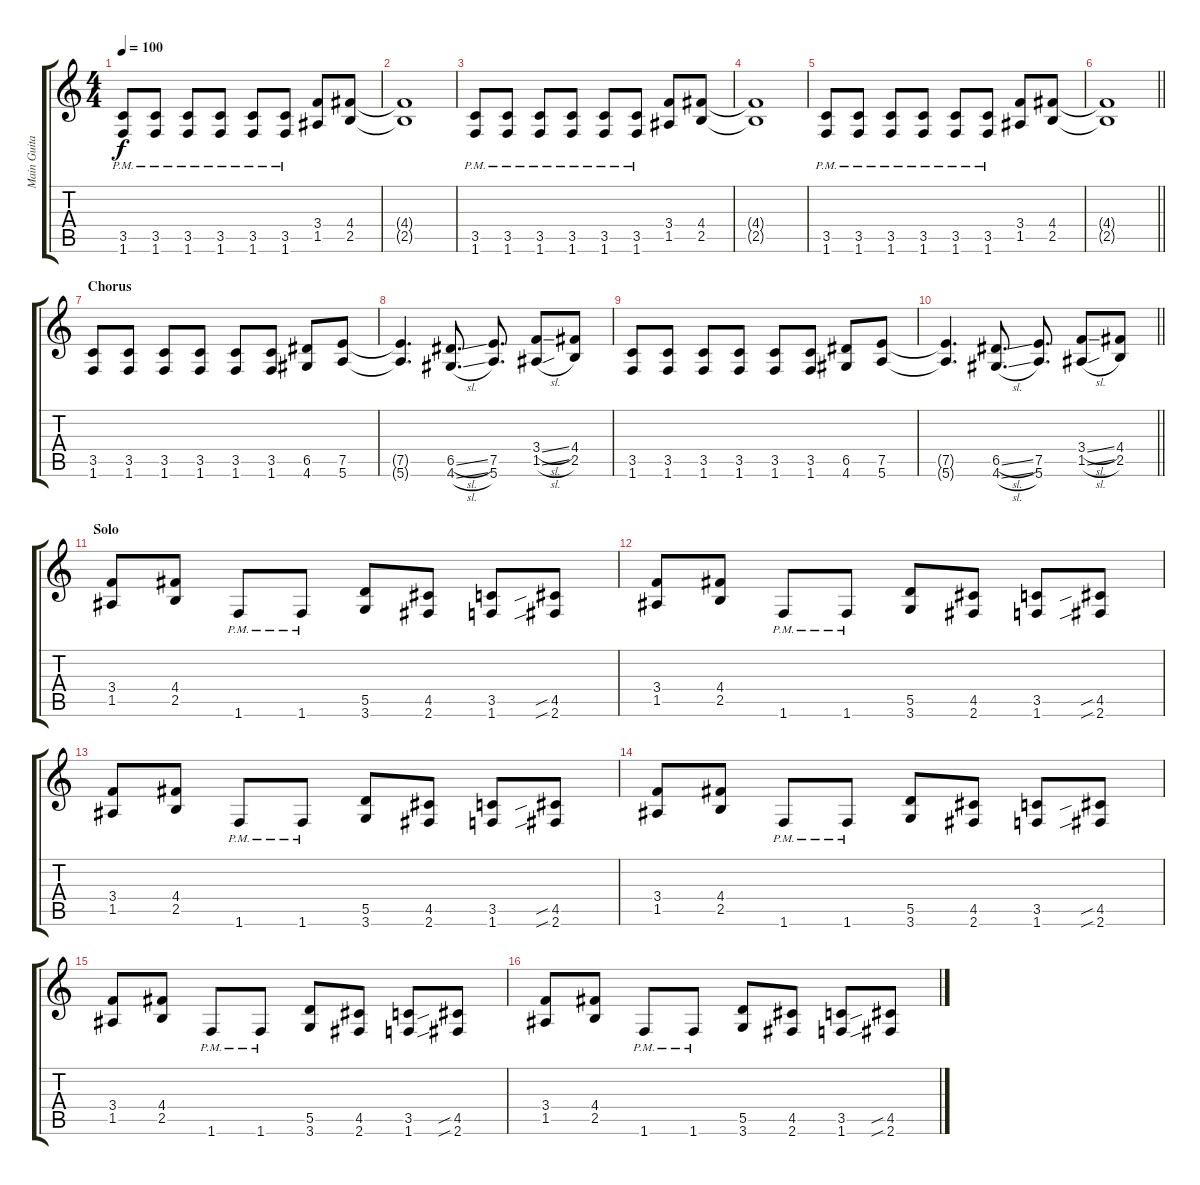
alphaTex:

\track ("Main Guitar" "Main Guita") {instrument distortionguitar}
\staff {score tabs}
\tuning (E4 B3 G3 D3 A2 E2) {hide}
\ts (4 4)
\tempo 100
\clef g2
\ks c
(3.5{pm} 1.6{pm}).8{dy f} (3.5{pm} 1.6{pm}).8 (3.5{pm} 1.6{pm}).8 (3.5{pm} 1.6{pm}).8 (3.5{pm} 1.6{pm}).8 (3.5{pm} 1.6{pm}).8 (3.4 1.5).8 (4.4 2.5).8 |
(4.4{t} 2.5{t}).1 |
(3.5{pm} 1.6{pm}).8 (3.5{pm} 1.6{pm}).8 (3.5{pm} 1.6{pm}).8 (3.5{pm} 1.6{pm}).8 (3.5{pm} 1.6{pm}).8 (3.5{pm} 1.6{pm}).8 (3.4 1.5).8 (4.4 2.5).8 |
(4.4{t} 2.5{t}).1 |
(3.5{pm} 1.6{pm}).8 (3.5{pm} 1.6{pm}).8 (3.5{pm} 1.6{pm}).8 (3.5{pm} 1.6{pm}).8 (3.5{pm} 1.6{pm}).8 (3.5{pm} 1.6{pm}).8 (3.4 1.5).8 (4.4 2.5).8 |
\barLineRight lightlight
(4.4{t} 2.5{t}).1 |
\section ("" "Chorus")
(3.5 1.6).8 (3.5 1.6).8 (3.5 1.6).8 (3.5 1.6).8 (3.5 1.6).8 (3.5 1.6).8 (6.5 4.6).8 (7.5 5.6).8 |
(7.5{t} 5.6{t}).4{d} (6.5{sl} 4.6{sl}).8{d} (7.5 5.6).8{d} (3.4{sl} 1.5{sl}).8 (4.4 2.5).8 |
(3.5 1.6).8 (3.5 1.6).8 (3.5 1.6).8 (3.5 1.6).8 (3.5 1.6).8 (3.5 1.6).8 (6.5 4.6).8 (7.5 5.6).8 |
\barLineRight lightlight
(7.5{t} 5.6{t}).4{d} (6.5{sl} 4.6{sl}).8{d} (7.5 5.6).8{d} (3.4{sl} 1.5{sl}).8 (4.4 2.5).8 |
\section ("" "Solo")
(3.4 1.5).8 (4.4 2.5).8 1.6{pm}.8 1.6{pm}.8 (5.5 3.6).8 (4.5 2.6).8 (3.5 1.6).8 (4.5{sib} 2.6{sib}).8 |
(3.4 1.5).8 (4.4 2.5).8 1.6{pm}.8 1.6{pm}.8 (5.5 3.6).8 (4.5 2.6).8 (3.5 1.6).8 (4.5{sib} 2.6{sib}).8 |
(3.4 1.5).8 (4.4 2.5).8 1.6{pm}.8 1.6{pm}.8 (5.5 3.6).8 (4.5 2.6).8 (3.5 1.6).8 (4.5{sib} 2.6{sib}).8 |
(3.4 1.5).8 (4.4 2.5).8 1.6{pm}.8 1.6{pm}.8 (5.5 3.6).8 (4.5 2.6).8 (3.5 1.6).8 (4.5{sib} 2.6{sib}).8 |
(3.4 1.5).8 (4.4 2.5).8 1.6{pm}.8 1.6{pm}.8 (5.5 3.6).8 (4.5 2.6).8 (3.5 1.6).8 (4.5{sib} 2.6{sib}).8 |
(3.4 1.5).8 (4.4 2.5).8 1.6{pm}.8 1.6{pm}.8 (5.5 3.6).8 (4.5 2.6).8 (3.5 1.6).8 (4.5{sib} 2.6{sib}).8
